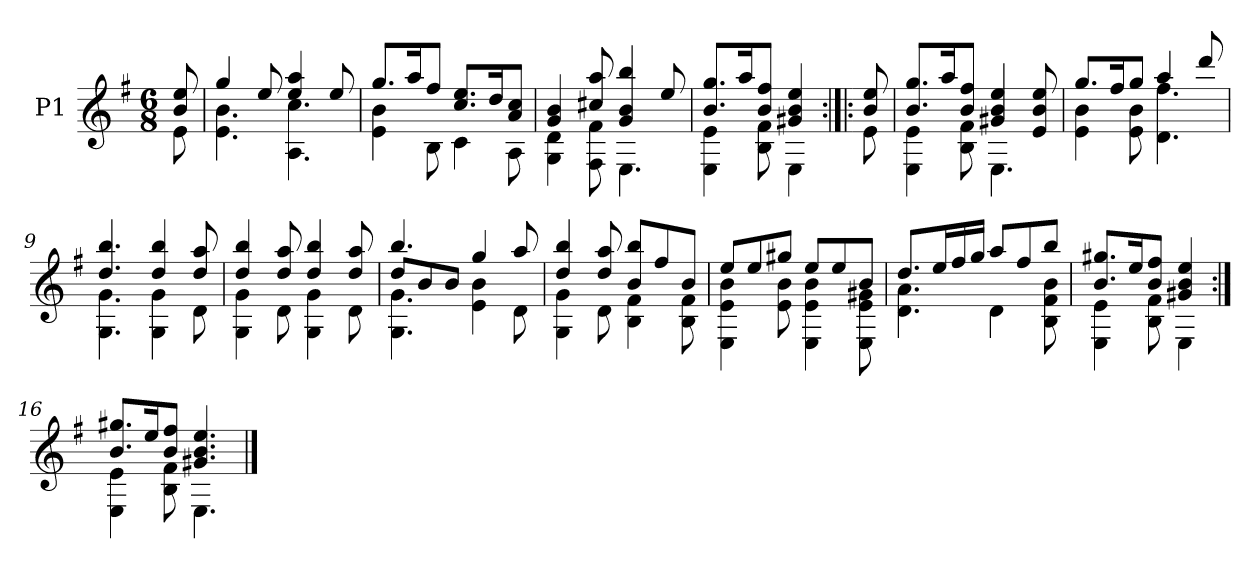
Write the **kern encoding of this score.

**kern
*part1
*staff1
*I"P1
!!LO:PB:g=z
*clefG2
*ITrd7c12
*k[f#]
*e:
*M6/8
*MM96
=1
*^
8Bi/ 8ei	8Ei\
=2	=2
4gi/	4.Ei\ 4.Bi
8ei/	.
4ei/ 4ai	4.AAi\ 4.ci
8ei/	.
=3	=3
8.gi/L	4Ei\ 4Bi
16ai/k	.
8f#i/J	8BBi\
8.ci/ 8.eiL	4Ci\
16di/k	.
8Ai/ 8ciJ	8AAi\
=4	=4
4Gi/ 4Bi	4GGi\ 4Di
8c#Xi/ 8ai	8FF#i\ 8F#i
4Gi/ 4Bi 4bi	4.EEi\
8ei/	.
=5	=5
8.Bi/ 8.giL	4EEi\ 4Ei
16ai/k	.
8Bi/ 8f#iJ	8BBi\ 8F#i
4G#Xi/ 4Bi 4ei	4EEi\
!!LO:LB:g=z	!!
=6:|!|:	=6:|!|:
8Bi/ 8ei	8Ei\
=7	=7
8.Bi/ 8.giL	4EEi\ 4Ei
16ai/k	.
8Bi/ 8f#iJ	8BBi\ 8F#i
4G#Xi/ 4Bi 4ei	4.EEi\
8Ei/ 8Bi 8ei	.
=8	=8
8.gi/L	4Ei\ 4Bi
16f#i/k	.
8gi/J	8Ei\ 8Bi
4ai/	4.Di\ 4.f#i
8ddi/	.
=9	=9
4.di/ 4.bi	4.GGi\ 4.Gi
4di/ 4bi	4GGi\ 4Gi
8di/ 8ai	8Di\
=10	=10
4di/ 4bi	4GGi\ 4Gi
8di/ 8ai	8Di\
4di/ 4bi	4GGi\ 4Gi
8di/ 8ai	8Di\
=11	=11
*	*^
4.bi/	4.GGi\ 4.Gi	8di/L
.	.	8Bi/
.	.	8Bi/J
4gi/	4Ei\ 4Bi	4.ryy
8ai/	8Di\	.
*	*v	*v
!!LO:LB:g=z
=12	=12
4di/ 4bi	4GGi\ 4Gi
8di/ 8ai	8Di\
8Bi/ 8biL	4BBi\ 4F#i
8f#i/	.
8Bi/J	8BBi\ 8F#i
=13	=13
8ei/L	4EEi\ 4Ei 4Bi
8ei/	.
8g#Xi/J	8Ei\ 8Bi
8ei/L	4EEi\ 4Ei 4Bi
8ei/	.
8Bi/J	8EEi\ 8Ei 8G#Xi
=14	=14
8.di/L	4.Di\ 4.Ai
16ei/L	.
16f#i/	.
16gi/JJ	.
8ai/L	4Di\
8f#i/	.
8bi/J	8BBi\ 8F#i 8Bi
=15	=15
8.Bi/ 8.g#XiL	4EEi\ 4Ei
16ei/k	.
8Bi/ 8f#iJ	8BBi\ 8F#i
4G#Xi/ 4Bi 4ei	4EEi\
=16:|!	=16:|!
8.Bi/ 8.g#XiL	4EEi\ 4Ei
16ei/k	.
8Bi/ 8f#iJ	8BBi\ 8F#i
4.G#Xi/ 4.Bi 4.ei	4.EEi\
*v	*v
==
*-
